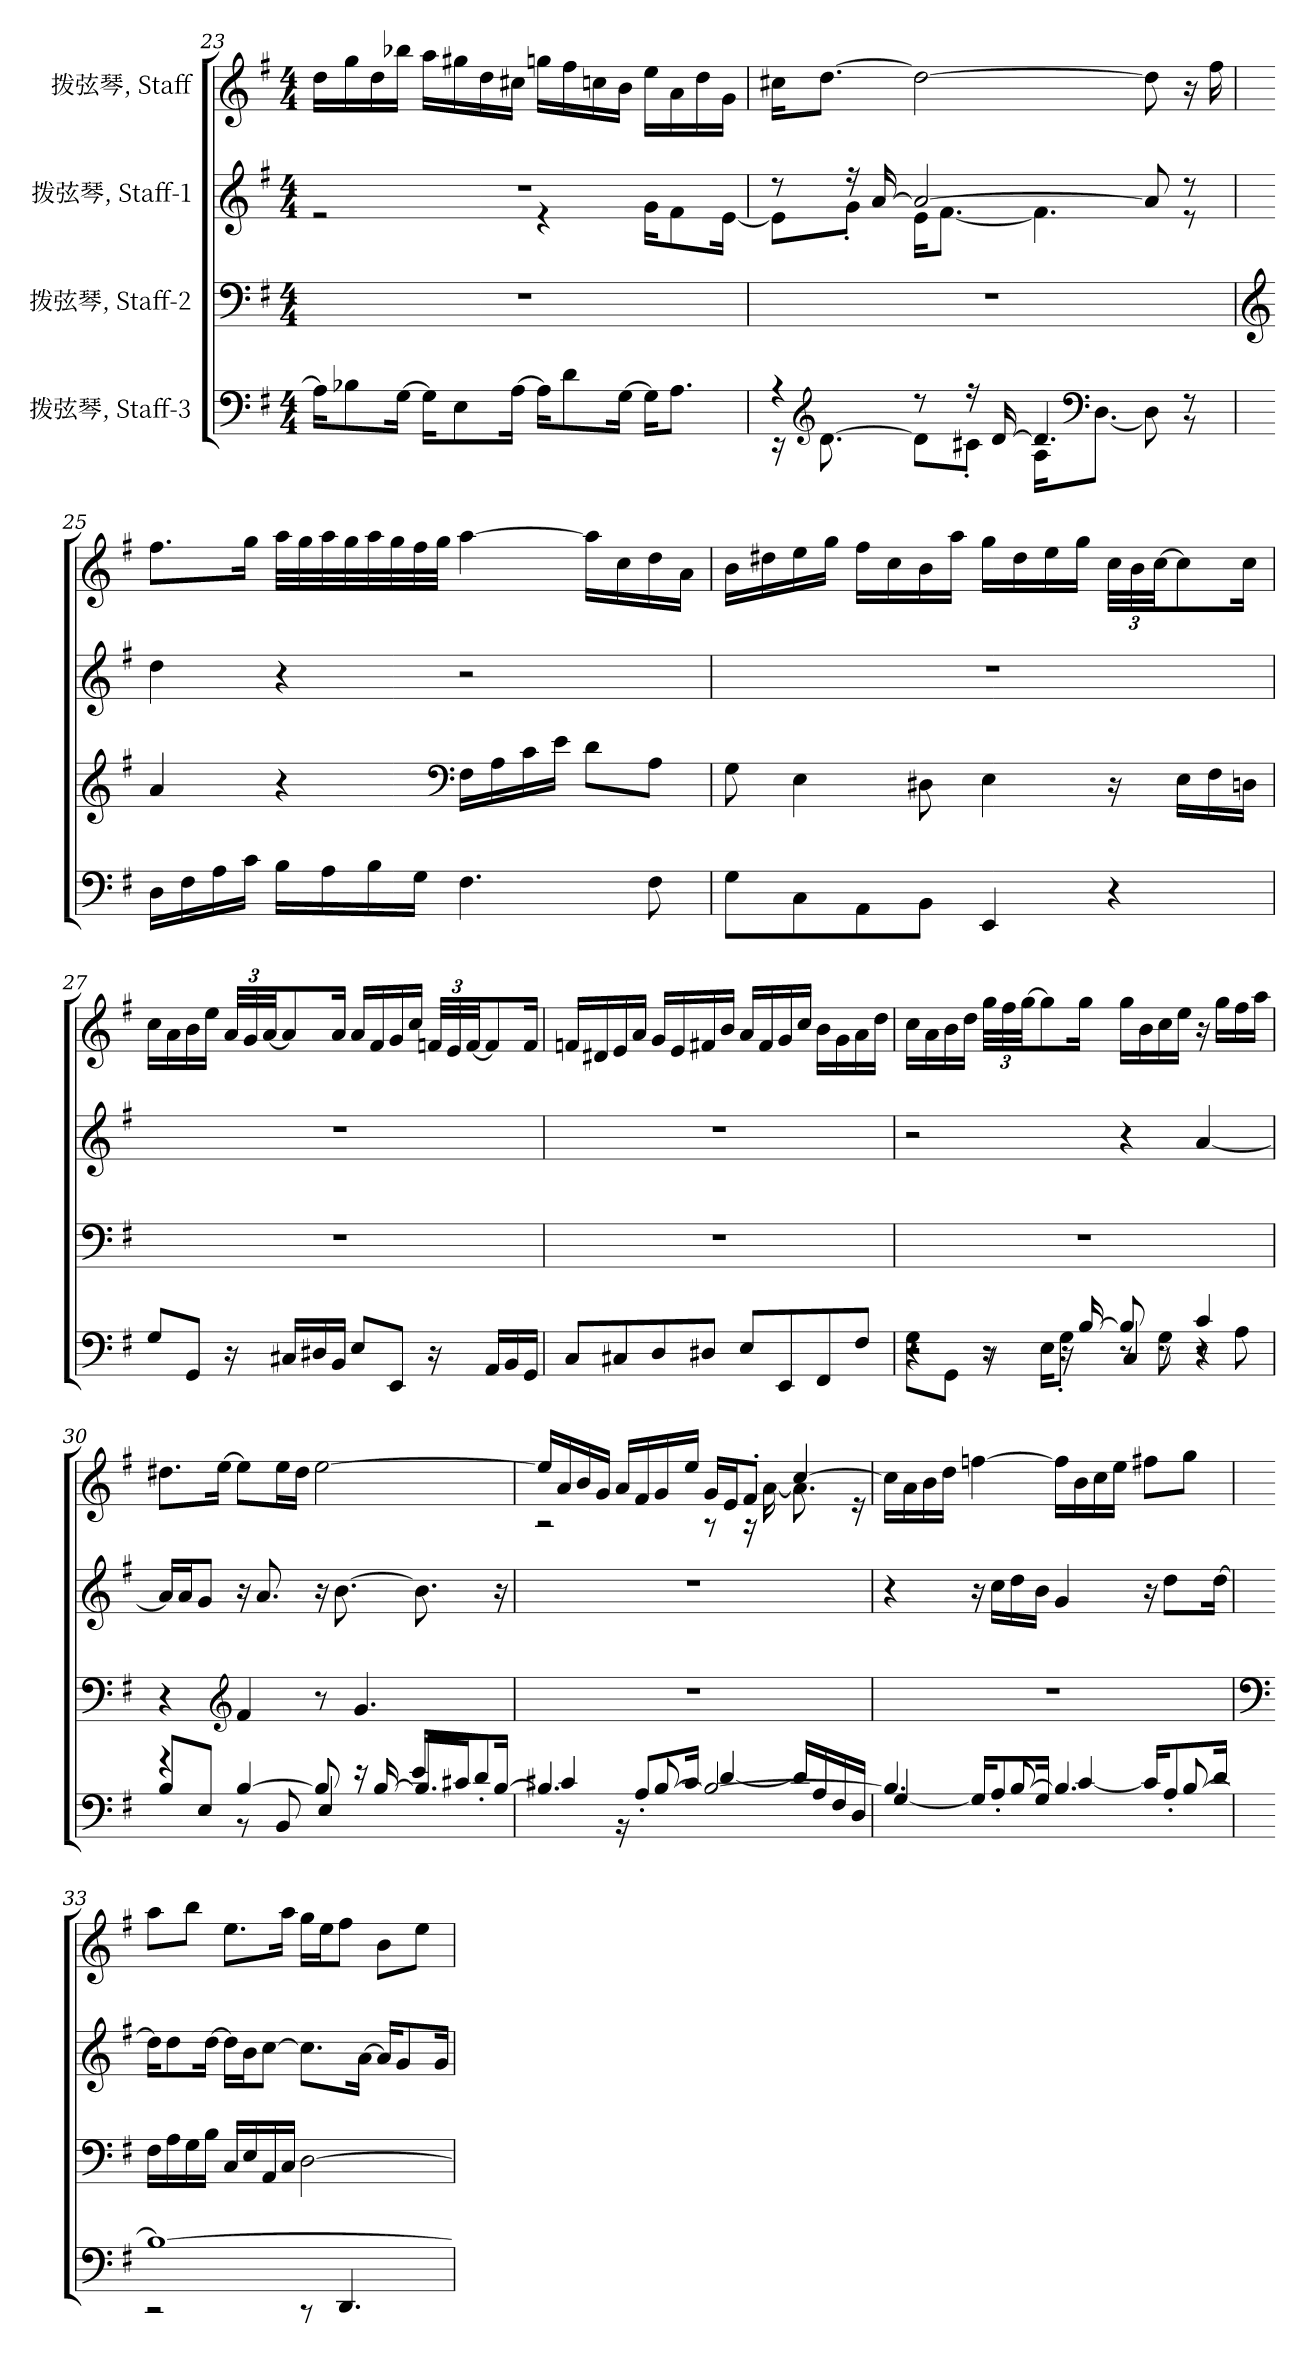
**kern	**kern	**kern	**kern
*part4	*part3	*part2	*part1
*staff4	*staff3	*staff2	*staff1
*I"拨弦琴, Staff-3	*I"拨弦琴, Staff-2	*I"拨弦琴, Staff-1	*I"拨弦琴, Staff
*clefF4	*clefF4	*clefG2	*clefG2
*k[f#]	*k[f#]	*k[f#]	*k[f#]
*M4/4	*M4/4	*M4/4	*M4/4
=23	=23	=23	=23
*	*	*^	*
16A\KL]	1r	1r	2r	16dd\LL
8B-X\	.	.	.	16gg\
.	.	.	.	16dd\
[16G\Jk	.	.	.	16bb-X\JJ
16G\KL]	.	.	.	16aa\LL
8E\	.	.	.	16gg#X\
.	.	.	.	16dd\
[16A\Jk	.	.	.	16cc#X\JJ
16A\KL]	.	.	4r	16ggn\LL
8d\	.	.	.	16ff#\
.	.	.	.	16ccn\
[16G\Jk	.	.	.	16b\JJ
16G\KL]	.	.	16g\KL	16ee\LL
8.A\J	.	.	8f#\	16a\
.	.	.	.	16dd\
.	.	.	[16e\Jk	16g\JJ
!!LO:LB:g=z
=24	=24	=24	=24	=24
*^	*	*	*	*
4r	16r	1r	8r	8e\L]	16cc#X\KL
*clefG2	*	*	*	*	*
.	[8.d\	.	.	.	[8.dd\J
.	.	.	16r	8g'\J	.
.	.	.	[16a/	.	.
8r	8d\L]	.	2a/_	16e\KL	2dd\_
.	.	.	.	[8.f#\J	.
16r	8c#X'\J	.	.	.	.
[16d/	.	.	.	.	.
4.d/]	16A\KL	.	.	4.f#\]	.
*clefF4	*	*	*	*	*
.	[8.D\J	.	.	.	.
.	8D\]	.	8a/]	.	8dd\]
8r	8r	.	8r	8r	16r
.	.	.	.	.	16ff#\
*v	*v	*	*v	*v	*
=25	=25	=25	=25
*	*clefG2	*	*
16D\LL	4a/	4dd\	8.ff#\L
16F#\	.	.	.
16A\	.	.	.
16c\JJ	.	.	16gg\Jk
16B\LL	4r	4r	32aa\LLL
.	.	.	32gg\
16A\	.	.	32aa\
.	.	.	32gg\
16B\	.	.	32aa\
.	.	.	32gg\
16G\JJ	.	.	32ff#\
.	.	.	32gg\JJJ
*	*clefF4	*	*
4.F#\	16F#\LL	2r	[4aa\
.	16A\	.	.
.	16c\	.	.
.	16e\JJ	.	.
.	8d\L	.	16aa\LL]
.	.	.	16cc\
8F#\	8A\J	.	16dd\
.	.	.	16a\JJ
!!LO:LB:g=z
=26	=26	=26	=26
8G\L	8G\	1r	16b\LL
.	.	.	16dd#X\
8C\	4E\	.	16ee\
.	.	.	16gg\JJ
8AA\	.	.	16ff#\LL
.	.	.	16cc\
8BB\J	8D#X\	.	16b\
.	.	.	16aa\JJ
4EE/	4E\	.	16gg\LL
.	.	.	16dd#\
.	.	.	16ee\
.	.	.	16gg\JJ
*	*	*	*Xbrackettup
4r	16r	.	48cc\LLL
.	.	.	48b\
.	.	.	[48cc\JJ
.	16E\LL	.	8cc\]
.	16F#\	.	.
.	16Dn\JJ	.	16cc\Jk
=27	=27	=27	=27
8G/L	1r	1r	16cc\LL
.	.	.	16a\
8GG/J	.	.	16b\
.	.	.	16ee\JJ
16r	.	.	48a/LLL
.	.	.	48g/
.	.	.	[48a/JJ
16C#X/LL	.	.	8a/]
16D#X/	.	.	.
16BB/JJ	.	.	16a/Jk
8E/L	.	.	16a/LL
.	.	.	16f#/
8EE/J	.	.	16g/
.	.	.	16cc/JJ
16r	.	.	48fn/LLL
.	.	.	48e/
.	.	.	[48f/JJ
16AA/LL	.	.	8f/]
16BB/	.	.	.
16GG/JJ	.	.	16f/Jk
!!LO:PB:g=z
=28	=28	=28	=28
8C/L	1r	1r	16fn/LL
.	.	.	16d#X/
8C#X/	.	.	16e/
.	.	.	16a/JJ
8D/	.	.	16g/LL
.	.	.	16e/
8D#X/J	.	.	16f#X/
.	.	.	16b/JJ
8E/L	.	.	16a/LL
.	.	.	16f#/
8EE/	.	.	16g/
.	.	.	16cc/JJ
8FF#/	.	.	16b\LL
.	.	.	16g\
8F#/J	.	.	16a\
.	.	.	16dd\JJ
=29	=29	=29	=29
*^	*	*	*
*	*^	*	*	*
4r	8G\L	2r	1r	2r	16cc\LL
.	.	.	.	.	16a\
.	8GG\J	.	.	.	16b\
.	.	.	.	.	16dd\JJ
8r	16r	.	.	.	48gg\LLL
.	.	.	.	.	48ff#\
.	.	.	.	.	[48gg\JJ
.	16E\KL	.	.	.	8gg\]
16r	8G'\J	.	.	.	.
[16B/	.	.	.	.	16gg\Jk
8B/]	8r	4C/	.	4r	16gg\LL
.	.	.	.	.	16b\
8r	8G\	.	.	.	16cc\
.	.	.	.	.	16ee\JJ
4c/	8r	4r	.	[4a/	16r
.	.	.	.	.	16gg\LL
.	8A\	.	.	.	16ff#\
.	.	.	.	.	16aa\JJ
*	*v	*v	*	*	*
!!LO:LB:g=z
=30	=30	=30	=30	=30
4r	8B/L	4r	16a/LL]	8.dd#X\L
.	.	.	16a/J	.
.	8E/J	.	8g/J	.
.	.	.	.	[16ee\Jk
*	*	*clefG2	*	*
[4B/	8r	4f#/	16r	8ee\L]
.	.	.	8.a/	.
.	8BB/	.	.	16ee\L
.	.	.	.	16dd#\JJ
8B/]	4E/	8r	16r	[2ee\
.	.	.	[8.b\	.
16r	.	4.g/	.	.
[16B/	.	.	.	.
8.B/L]	16e/LL	.	8.b\]	.
.	16c#X/J	.	.	.
.	8d'/J	.	.	.
[16B/Jk	.	.	16r	.
=31	=31	=31	=31	=31
*	*	*	*	*^
4.B/]	4c#X/	1r	1r	16ee/LL]	2r
.	.	.	.	16a/	.
.	.	.	.	16b/	.
.	.	.	.	16g/JJ	.
.	16r	.	.	16a/LL	.
.	8A'/L	.	.	16f#/	.
[8B/	.	.	.	16g/	.
.	16c#/Jk	.	.	16ee/JJ	.
2B/_	[4d/	.	.	16g/LL	8r
.	.	.	.	16e/J	.
.	.	.	.	8f#'/J	16r
.	.	.	.	.	[16a\
.	16d/LL]	.	.	[4cc/	8.a\]
.	16A/	.	.	.	.
.	16F#/	.	.	.	.
.	16D/JJ	.	.	.	16r
*	*	*	*	*v	*v
!!LO:LB:g=z
=32	=32	=32	=32	=32
4.B/]	[4G/	1r	4r	16cc\LL]
.	.	.	.	16a\
.	.	.	.	16b\
.	.	.	.	16dd\JJ
.	16G/KL]	.	16r	[4ffn\
.	8A'/	.	16cc\LL	.
[8B/	.	.	16dd\	.
.	16G/Jk	.	16b\JJ	.
4.B/]	[4c/	.	4g/	16ff\LL]
.	.	.	.	16b\
.	.	.	.	16cc\
.	.	.	.	16ee\JJ
.	16c/KL]	.	16r	8ff#X\L
.	8A'/	.	8dd\L	.
[8B/	.	.	.	8gg\J
.	16d/Jk	.	[16dd\Jk	.
=33	=33	=33	=33	=33
*	*	*clefF4	*	*
1B_	2r	16F#\LL	16dd\KL]	8aa\L
.	.	16A\	8dd\	.
.	.	16G\	.	8bb\J
.	.	16B\JJ	[16dd\Jk	.
.	.	16C/LL	16dd\LL]	8.ee\L
.	.	16E/	16b\J	.
.	.	16AA/	[8cc\J	.
.	.	16C/JJ	.	16aa\Jk
.	8r	[2D\	8.cc\L]	16gg\LL
.	.	.	.	16ee\J
.	4.DD/	.	.	8ff#\J
.	.	.	[16a\Jk	.
.	.	.	16a/KL]	8b\L
.	.	.	8g/	.
.	.	.	.	8ee\J
.	.	.	16g/Jk	.
*v	*v	*	*	*
=	=	=	=
*-	*-	*-	*-
